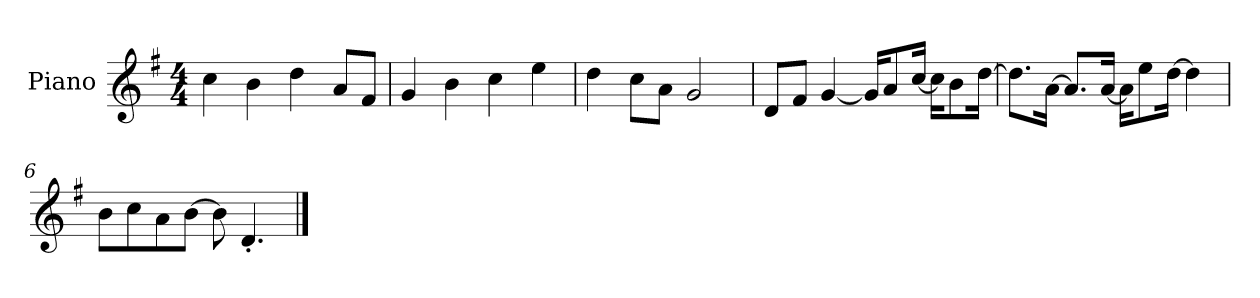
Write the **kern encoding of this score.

**kern
*part1
*staff1
*I"Piano
*I'P-no
*clefG2
*k[f#]
*M4/4
*MM90
=1
4cc\
4b\
4dd\
8a/L
8f#/J
=2
4g/
4b\
4cc\
4ee\
=3
4dd\
8cc\L
8a\J
2g/
=4
8d/L
8f#/J
[4g/
16g/KL]
8a/
[16cc/Jk
16cc\KL]
8b\
[16dd\Jk
=5
8.dd\L]
[16a\Jk
8.a/L]
[16a/Jk
16a\KL]
8ee\
[16dd\Jk
4dd\]
!!LO:LB:g=z
=6
8b\L
8cc\
8a\
[8b\J
8b\]
4.d'/
==
*-
